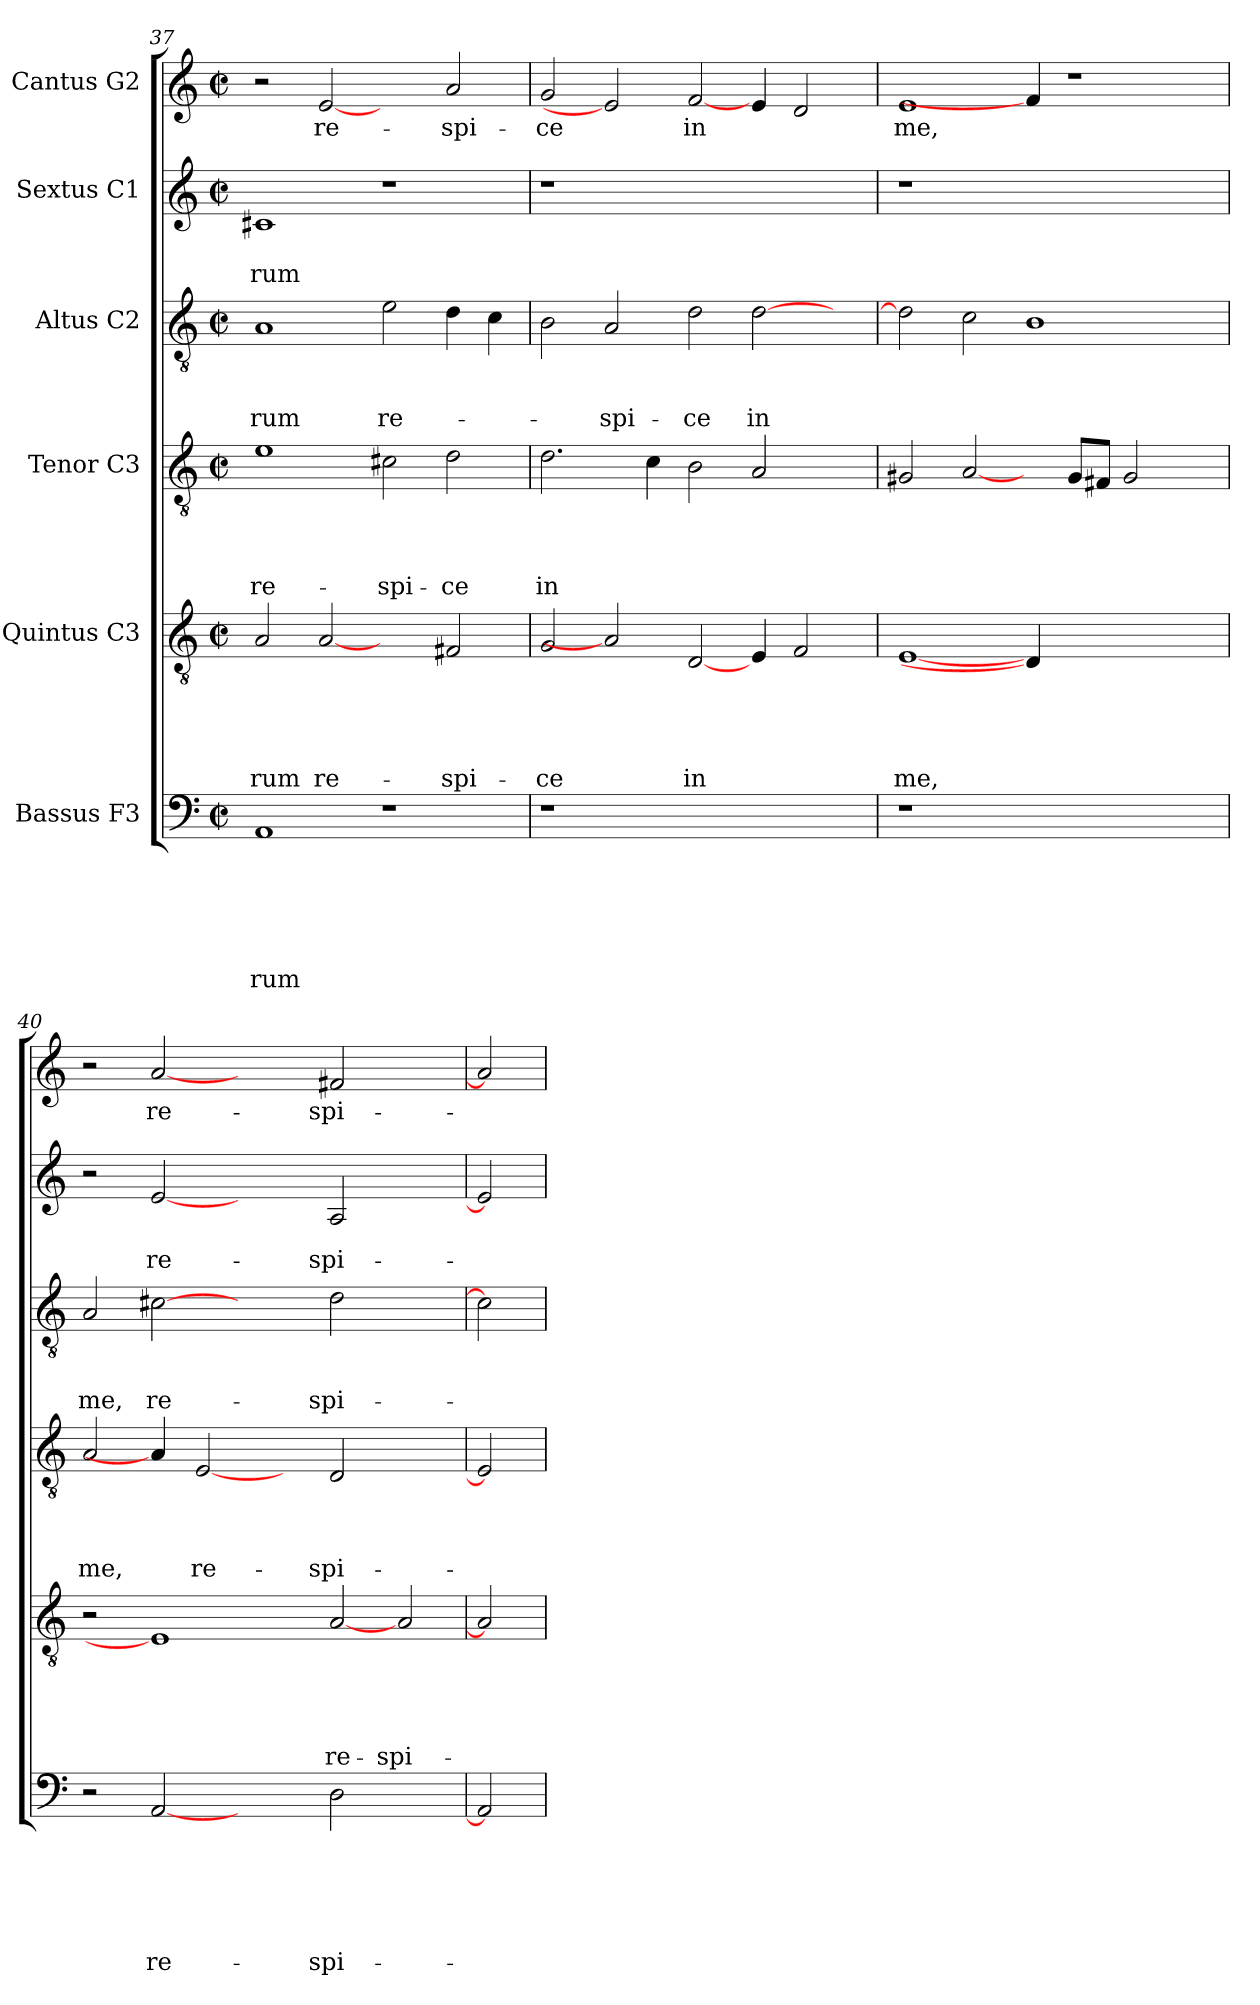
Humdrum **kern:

**kern	**text	**text	**text	**text	**text	**text	**kern	**text	**text	**text	**text	**text	**kern	**text	**text	**text	**text	**kern	**text	**text	**text	**kern	**text	**text	**kern	**text
*part6	*part6	*part6	*part6	*part6	*part6	*part6	*part5	*part5	*part5	*part5	*part5	*part5	*part4	*part4	*part4	*part4	*part4	*part3	*part3	*part3	*part3	*part2	*part2	*part2	*part1	*part1
*staff6	*staff6	*staff6	*staff6	*staff6	*staff6	*staff6	*staff5	*staff5	*staff5	*staff5	*staff5	*staff5	*staff4	*staff4	*staff4	*staff4	*staff4	*staff3	*staff3	*staff3	*staff3	*staff2	*staff2	*staff2	*staff1	*staff1
*I"Bassus F3	*	*	*	*	*	*	*I"Quintus C3	*	*	*	*	*	*I"Tenor C3	*	*	*	*	*I"Altus C2	*	*	*	*I"Sextus C1	*	*	*I"Cantus G2	*
*clefF4	*	*	*	*	*	*	*clefGv2	*	*	*	*	*	*clefGv2	*	*	*	*	*clefGv2	*	*	*	*clefG2	*	*	*clefG2	*
*k[]	*	*	*	*	*	*	*k[]	*	*	*	*	*	*k[]	*	*	*	*	*k[]	*	*	*	*k[]	*	*	*k[]	*
*C:	*	*	*	*	*	*	*C:	*	*	*	*	*	*C:	*	*	*	*	*C:	*	*	*	*C:	*	*	*C:	*
*M2/2	*	*	*	*	*	*	*M2/2	*	*	*	*	*	*M2/2	*	*	*	*	*M2/2	*	*	*	*M2/2	*	*	*M2/2	*
*met(c|)	*	*	*	*	*	*	*met(c|)	*	*	*	*	*	*met(c|)	*	*	*	*	*met(c|)	*	*	*	*met(c|)	*	*	*met(c|)	*
=37	=37	=37	=37	=37	=37	=37	=37	=37	=37	=37	=37	=37	=37	=37	=37	=37	=37	=37	=37	=37	=37	=37	=37	=37	=37	=37
!	!	!	!	!	!	!LO:LY:b	!	!	!	!	!	!LO:LY:b	!	!	!	!	!LO:LY:b	!	!	!	!LO:LY:b	!	!	!LO:LY:b	!	!
1AA	.	.	.	.	.	-rum	2A/	.	.	.	.	-rum	1e	.	.	.	re-	1A	.	.	-rum	1c#X	.	-rum	2r	.
!	!	!	!	!	!	!	!	!	!	!	!	!LO:LY:b	!	!	!	!	!	!	!	!	!	!	!	!	!	!LO:LY:b
.	.	.	.	.	.	.	[2A	.	.	.	.	re-	.	.	.	.	.	.	.	.	.	.	.	.	[2e	re-
!	!	!	!	!	!	!	!	!	!	!	!	!	!	!	!	!	!LO:LY:b	!	!	!	!LO:LY:b	!	!	!	!	!
1r	.	.	.	.	.	.	2ryy	.	.	.	.	.	2c#X\	.	.	.	-spi-	2e\	.	.	re-	1r	.	.	2ryy	.
!	!	!	!	!	!	!	!	!	!	!	!	!LO:LY:b	!	!	!	!	!LO:LY:b	!	!	!	!	!	!	!	!	!LO:LY:b
.	.	.	.	.	.	.	2F#X/	.	.	.	.	-spi-	2d\	.	.	.	-ce	4d\	.	.	.	.	.	.	2a/	-spi-
.	.	.	.	.	.	.	.	.	.	.	.	.	.	.	.	.	.	4c\	.	.	.	.	.	.	.	.
=38	=38	=38	=38	=38	=38	=38	=38	=38	=38	=38	=38	=38	=38	=38	=38	=38	=38	=38	=38	=38	=38	=38	=38	=38	=38	=38
!	!	!	!	!	!	!	!	!	!	!	!	!LO:LY:b	!	!	!	!	!LO:LY:b	!	!	!	!	!	!	!	!	!LO:LY:b
1r	.	.	.	.	.	.	2G/	.	.	.	.	-ce	2.d\	.	.	.	in	2B\	.	.	.	1r	.	.	2g/	-ce
!	!	!	!	!	!	!	!	!	!	!	!	!	!	!	!	!	!	!	!	!	!LO:LY:b	!	!	!	!	!
.	.	.	.	.	.	.	2A]	.	.	.	.	.	.	.	.	.	.	2A/	.	.	-spi-	.	.	.	2e]	.
.	.	.	.	.	.	.	.	.	.	.	.	.	4c\	.	.	.	.	.	.	.	.	.	.	.	.	.
!	!	!	!	!	!	!	!	!	!	!	!	!LO:LY:b	!	!	!	!	!	!	!	!	!LO:LY:b	!	!	!	!	!LO:LY:b
1ryy	.	.	.	.	.	.	[2D/	.	.	.	.	in	2B\	.	.	.	.	2d\	.	.	-ce	1ryy	.	.	[2f/	in
!	!	!	!	!	!	!	!	!	!	!	!	!	!	!	!	!	!	!	!	!	!LO:LY:b	!	!	!	!	!
.	.	.	.	.	.	.	4E/	.	.	.	.	.	2A/	.	.	.	.	[2d\	.	.	in	.	.	.	4e/	.
.	.	.	.	.	.	.	2F/	.	.	.	.	.	.	.	.	.	.	.	.	.	.	.	.	.	2d/	.
4ryy	.	.	.	.	.	.	.	.	.	.	.	.	4ryy	.	.	.	.	4ryy	.	.	.	4ryy	.	.	.	.
=39	=39	=39	=39	=39	=39	=39	=39	=39	=39	=39	=39	=39	=39	=39	=39	=39	=39	=39	=39	=39	=39	=39	=39	=39	=39	=39
!	!	!	!	!	!	!	!	!	!	!	!	!LO:LY:b	!	!	!	!	!	!	!	!	!	!	!	!	!	!LO:LY:b
1r	.	.	.	.	.	.	[1E	.	.	.	.	me,	2G#X/	.	.	.	.	2d\]	.	.	.	1r	.	.	1e	me,
.	.	.	.	.	.	.	.	.	.	.	.	.	[2A/	.	.	.	.	2c\	.	.	.	.	.	.	.	.
1ryy	.	.	.	.	.	.	4D/]	.	.	.	.	.	4ryy	.	.	.	.	1B	.	.	.	1ryy	.	.	4f/]	.
.	.	.	.	.	.	.	1ryy	.	.	.	.	.	8G#/L	.	.	.	.	.	.	.	.	.	.	.	1r	.
.	.	.	.	.	.	.	.	.	.	.	.	.	8F#X/J	.	.	.	.	.	.	.	.	.	.	.	.	.
.	.	.	.	.	.	.	.	.	.	.	.	.	2G#/	.	.	.	.	.	.	.	.	.	.	.	.	.
4ryy	.	.	.	.	.	.	.	.	.	.	.	.	4ryy	.	.	.	.	4ryy	.	.	.	4ryy	.	.	.	.
=40	=40	=40	=40	=40	=40	=40	=40	=40	=40	=40	=40	=40	=40	=40	=40	=40	=40	=40	=40	=40	=40	=40	=40	=40	=40	=40
!	!	!	!	!	!	!	!	!	!	!	!	!	!	!	!	!	!LO:LY:b	!	!	!	!LO:LY:b	!	!	!	!	!
2r	.	.	.	.	.	.	2r	.	.	.	.	.	2A/	.	.	.	me,	2A/	.	.	me,	2r	.	.	2r	.
!	!	!	!	!	!	!LO:LY:b	!	!	!	!	!	!	!	!	!	!	!	!	!	!	!LO:LY:b	!	!	!LO:LY:b	!	!LO:LY:b
[2AA	.	.	.	.	.	re-	1E]	.	.	.	.	.	4A/]	.	.	.	.	[2c#X	.	.	re-	[2e	.	re-	[2a	re-
!	!	!	!	!	!	!	!	!	!	!	!	!	!	!	!	!	!LO:LY:b	!	!	!	!	!	!	!	!	!
.	.	.	.	.	.	.	.	.	.	.	.	.	[2E	.	.	.	re-	.	.	.	.	.	.	.	.	.
2ryy	.	.	.	.	.	.	.	.	.	.	.	.	.	.	.	.	.	2ryy	.	.	.	2ryy	.	.	2ryy	.
.	.	.	.	.	.	.	.	.	.	.	.	.	4ryy	.	.	.	.	.	.	.	.	.	.	.	.	.
!	!	!	!	!	!	!LO:LY:b	!	!	!	!	!	!LO:LY:b	!	!	!	!	!LO:LY:b	!	!	!	!LO:LY:b	!	!	!LO:LY:b	!	!LO:LY:b
2D\	.	.	.	.	.	-spi-	[2A	.	.	.	.	re-	2D/	.	.	.	-spi-	2d\	.	.	-spi-	2A/	.	-spi-	2f#X/	-spi-
!	!	!	!	!	!	!	!	!	!	!	!	!LO:LY:b	!	!	!	!	!	!	!	!	!	!	!	!	!	!
2ryy	.	.	.	.	.	.	2A/	.	.	.	.	-spi-	2ryy	.	.	.	.	2ryy	.	.	.	2ryy	.	.	2ryy	.
=41	=41	=41	=41	=41	=41	=41	=41	=41	=41	=41	=41	=41	=41	=41	=41	=41	=41	=41	=41	=41	=41	=41	=41	=41	=41	=41
2AA]	.	.	.	.	.	.	2A]	.	.	.	.	.	2E]	.	.	.	.	2c#]	.	.	.	2e]	.	.	2a]	.
=	=	=	=	=	=	=	=	=	=	=	=	=	=	=	=	=	=	=	=	=	=	=	=	=	=	=
*-	*-	*-	*-	*-	*-	*-	*-	*-	*-	*-	*-	*-	*-	*-	*-	*-	*-	*-	*-	*-	*-	*-	*-	*-	*-	*-
